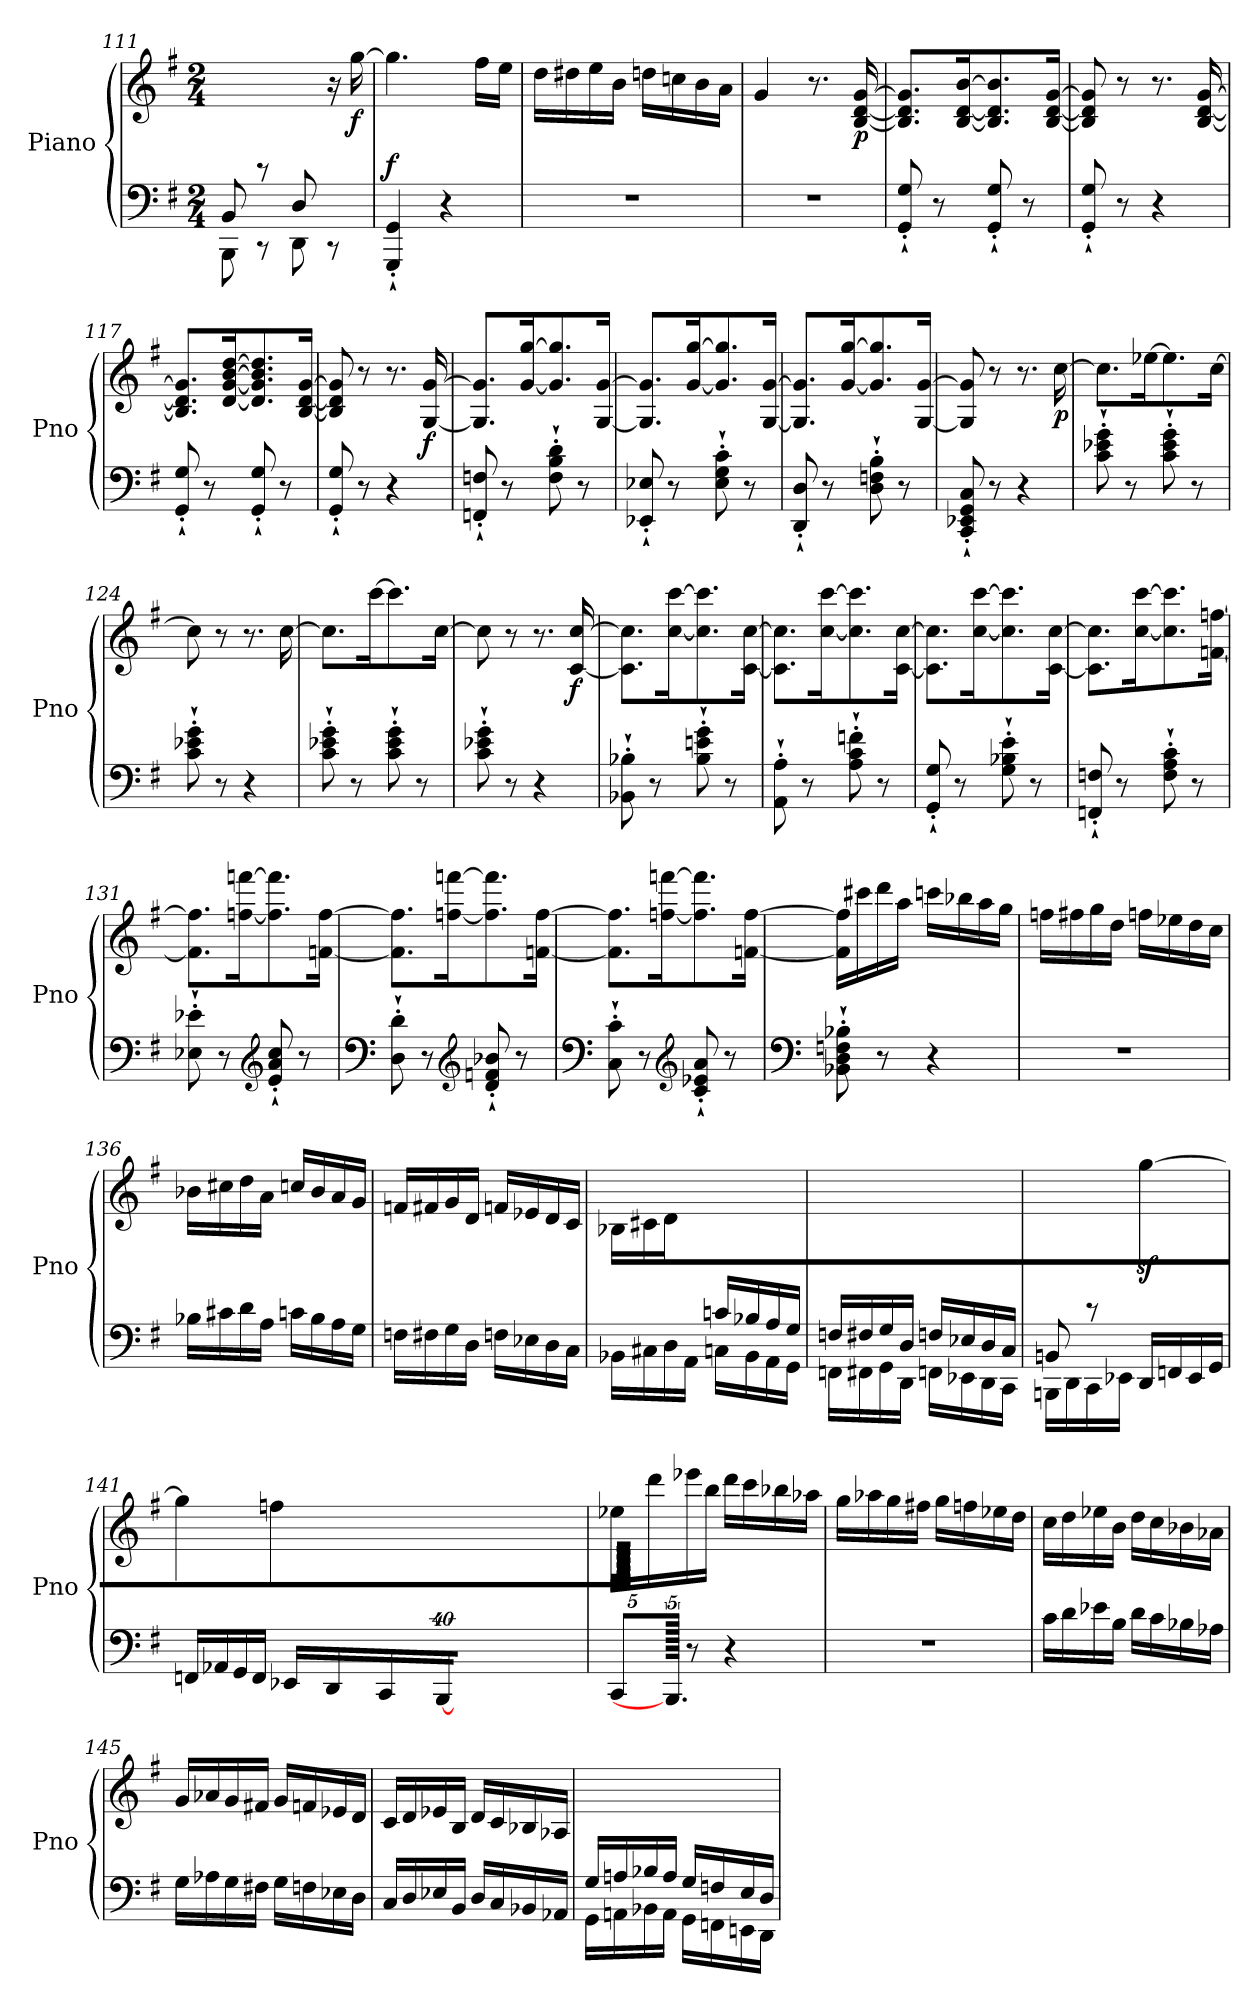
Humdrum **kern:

**kern	**kern	**dynam
*part1	*part1	*part1
*staff2	*staff1	*staff1/2
*I"Piano	*	*
*I'Pno	*	*
!!LO:LB:g=z
*clefF4	*clefG2	*
*k[f#]	*k[f#]	*
*M2/4	*M2/4	*
=111	=111	=111
*^	*	*
8BB/	8BBB\	8ryy	.
8ryy	8rCC	8rGG	.
8D/	8DD\	8ryy	.
8ryy	8rCC	16r	.
!	!	!	!LO:DY:b
.	.	[16gg\	f
*v	*v	*	*
=112	=112	=112
!	!	!LO:DY:a=2
4GGG/'` 4GG/'`	4.gg\]	f
4r	.	.
.	16ff#\LL	.
.	16ee\JJ	.
=113	=113	=113
2r	16dd\LL	.
.	16dd#X\	.
.	16ee\	.
.	16b\JJ	.
.	16ddn\LL	.
.	16ccn\	.
.	16b\	.
.	16a\JJ	.
!!LO:PB:g=z
=114	=114	=114
2r	4g/	.
.	8.r	.
!	!	!LO:DY:b
.	[16B/ [16d/ [16g/	p
=115	=115	=115
8GG/'` 8G/'`	8.B/] 8.d/] 8.g/]L	.
8r	.	.
.	[16B/ [16d/ [16b/K	.
8GG/'` 8G/'`	8.B/] 8.d/] 8.b/]	.
8r	.	.
.	[16B/ [16d/ [16g/Jk	.
=116	=116	=116
8GG/'` 8G/'`	8B/] 8d/] 8g/]	.
8r	8r	.
4r	8.r	.
.	[16B/ [16d/ [16g/	.
=117	=117	=117
8GG/'` 8G/'`	8.B/] 8.d/] 8.g/]L	.
8r	.	.
.	[16d/ [16g/ [16b/ [16dd/K	.
8GG/'` 8G/'`	8.d/] 8.g/] 8.b/] 8.dd/]	.
8r	.	.
.	[16B/ [16d/ [16g/Jk	.
=118	=118	=118
8GG/'` 8G/'`	8B/] 8d/] 8g/]	.
8r	8r	.
4r	8.r	.
!	!	!LO:DY:b
.	[16G/ [16g/	f
=119	=119	=119
8FFn/'` 8Fn/'`	8.G/] 8.g/]L	.
8r	.	.
.	[16g/ [16gg/K	.
8F\'` 8B\'` 8d\'`	8.g/] 8.gg/]	.
8r	.	.
.	[16G/ [16g/Jk	.
=120	=120	=120
8EE-X/'` 8E-X/'`	8.G/] 8.g/]L	.
8r	.	.
.	[16g/ [16gg/K	.
8E-\'` 8G\'` 8c\'`	8.g/] 8.gg/]	.
8r	.	.
.	[16G/ [16g/Jk	.
!!LO:LB:g=z
=121	=121	=121
8DD/'` 8D/'`	8.G/] 8.g/]L	.
8r	.	.
.	[16g/ [16gg/K	.
8D\'` 8Fn\'` 8B\'`	8.g/] 8.gg/]	.
8r	.	.
.	[16G/ [16g/Jk	.
!!LO:LB:g=z
=122	=122	=122
8CC/'` 8EE-X/'` 8GG/'` 8C/'`	8G/] 8g/]	.
8r	8r	.
4r	8.r	.
!	!	!LO:DY:b
.	[16cc\	p
=123	=123	=123
8c\'` 8e-X\'` 8g\'`	8.cc\L]	.
8r	.	.
.	[16ee-X\K	.
8c\'` 8e-\'` 8g\'`	8.ee-\]	.
8r	.	.
.	[16cc\Jk	.
=124	=124	=124
8c\'` 8e-X\'` 8g\'`	8cc\]	.
8r	8r	.
4r	8.r	.
.	[16cc\	.
=125	=125	=125
8c\'` 8e-X\'` 8g\'`	8.cc\L]	.
8r	.	.
.	[16ccc\K	.
8c\'` 8e-\'` 8g\'`	8.ccc\]	.
8r	.	.
.	[16cc\Jk	.
=126	=126	=126
8c\'` 8e-X\'` 8g\'`	8cc\]	.
8r	8r	.
4r	8.r	.
!	!	!LO:DY:b
.	[16c/ [16cc/	f
=127	=127	=127
8BB-X\'` 8B-X\'`	8.c\] 8.cc\]L	.
8r	.	.
.	[16cc\ [16ccc\K	.
8B-\'` 8en\'` 8g\'`	8.cc\] 8.ccc\]	.
8r	.	.
.	[16c\ [16cc\Jk	.
=128	=128	=128
8AA\'` 8A\'`	8.c\] 8.cc\]L	.
8r	.	.
.	[16cc\ [16ccc\K	.
8A\'` 8c\'` 8fn\'`	8.cc\] 8.ccc\]	.
8r	.	.
.	[16c\ [16cc\Jk	.
!!LO:LB:g=z
=129	=129	=129
8GG/'` 8G/'`	8.c\] 8.cc\]L	.
8r	.	.
.	[16cc\ [16ccc\K	.
8G\'` 8B-X\'` 8e\'`	8.cc\] 8.ccc\]	.
8r	.	.
.	[16c\ [16cc\Jk	.
!!LO:LB:g=z
=130	=130	=130
8FFn/'` 8Fn/'`	8.c\] 8.cc\]L	.
8r	.	.
.	[16cc\ [16ccc\K	.
8F\'` 8A\'` 8c\'`	8.cc\] 8.ccc\]	.
8r	.	.
.	[16fn\ [16ffn\Jk	.
=131	=131	=131
8E-X\'` 8e-X\'`	8.f\] 8.ff\]L	.
8r	.	.
.	[16ffn\ [16fffn\K	.
*clefG2	*	*
8e-/'` 8a/'` 8cc/'`	8.ff\] 8.fff\]	.
8r	.	.
.	[16fn\ [16ff\Jk	.
=132	=132	=132
*clefF4	*	*
8D\'` 8d\'`	8.f\] 8.ff\]L	.
8r	.	.
.	[16ffn\ [16fffn\K	.
*clefG2	*	*
8d/'` 8fn/'` 8b-X/'`	8.ff\] 8.fff\]	.
8r	.	.
.	[16fn\ [16ff\Jk	.
=133	=133	=133
*clefF4	*	*
8C\'` 8c\'`	8.f\] 8.ff\]L	.
8r	.	.
.	[16ffn\ [16fffn\K	.
*clefG2	*	*
8c/'` 8e-X/'` 8a/'`	8.ff\] 8.fff\]	.
8r	.	.
.	[16fn\ [16ff\Jk	.
!!LO:PB:g=z
=134	=134	=134
*clefF4	*	*
8BB-X\'` 8D\'` 8Fn\'` 8B-X\'`	16f\] 16ff\]LL	.
.	16ccc#X\	.
8r	16ddd\	.
.	16aa\JJ	.
4r	16cccn\LL	.
.	16bb-X\	.
.	16aa\	.
.	16gg\JJ	.
!!LO:LB:g=z
=135	=135	=135
2r	16ffn\LL	.
.	16ff#X\	.
.	16gg\	.
.	16dd\JJ	.
.	16ffn\LL	.
.	16ee-X\	.
.	16dd\	.
.	16cc\JJ	.
=136	=136	=136
16B-X\LL	16b-X\LL	.
16c#X\	16cc#X\	.
16d\	16dd\	.
16A\JJ	16a\JJ	.
16cn\LL	16ccn/LL	.
16B-\	16b-/	.
16A\	16a/	.
16G\JJ	16g/JJ	.
=137	=137	=137
16Fn\LL	16fn/LL	.
16F#X\	16f#X/	.
16G\	16g/	.
16D\JJ	16d/JJ	.
16Fn\LL	16fn/LL	.
16E-X\	16e-X/	.
16D\	16d/	.
16C\JJ	16c/JJ	.
=138	=138	=138
*^	*	*
8.ryy	16BB-X\LL	16B-X\LL	.
.	16C#X\	16c#X\	.
.	16D\	16d\	.
16A/JJ	16AA\JJ	4ryy	.
16cn/LL	16Cn\LL	.	.
16B-/	16BB-\	.	.
16A/	16AA\	.	.
16G/JJ	16GG\JJ	16ryy	.
!!LO:LB:g=z
=139	=139	=139	=139
16Fn/LL	16FFn\LL	2ryy	.
16F#X/	16FF#X\	.	.
16G/	16GG\	.	.
16D/JJ	16DD\JJ	.	.
16Fn/LL	16FFn\LL	.	.
16E-X/	16EE-X\	.	.
16D/	16DD\	.	.
16C/JJ	16CC\JJ	.	.
!!LO:PB:g=z
=140	=140	=140	=140
8BBn/	16BBBn\LL	8ryy	.
.	16DD\	.	.
4.ryy	16CC\	8rAAA	.
.	16EE-X\JJ	.	.
.	16DD/LL	[4ggz<\	.
.	16FFn/	.	.
.	16EE-/	.	.
.	16GG/JJ	.	.
=141	=141	=141	=141
!LO:N:vis=256	!	!	!
*v	*v	*^	*
320.ryy	4gg\]	4ryy	.
16FFn/LL	.	.	.
16AA-X/	.	.	.
16GG/	.	.	.
16FF/JJ	.	.	.
*	*	*Xtuplet	*
.	4ffn\	40ffLLLyy	.
16EE-X/LL	.	.	.
.	.	40ggyy	.
.	.	40ffyy	.
16DD/	.	.	.
.	.	40ggyy	.
.	.	40ffyy	.
.	.	40ggyy	.
16CC/	.	.	.
.	.	96..ffLyy	.
.	.	96..ggyy	.
.	.	[384%5ffJyy	.
[640%37BBB/JJ	.	.	.
.	.	192ffJyy]	.
*	*	*tuplet	*
*	*	*Xbrackettup	*
.	.	40ee-Xyy	.
.	.	[640%13ffJJJyy	.
320.ryy	64ryy	64ryy	.
!LO:N:vis=128	!	!	!
160..ryy	.	.	.
*	*v	*v	*
=142	=142	=142
8CC/	16ee-X\LL	.
.	320.ffJJJyy]	.
.	16ddd\	.
320.BBB/JJ]	.	.
8r	16eee-X\	.
.	16bb\JJ	.
4r	16ddd\LL	.
.	16ccc\	.
.	16bb-X\	.
.	16aa-X\JJ	.
!!LO:LB:g=z
=143	=143	=143
2r	16gg\LL	.
.	16aa-X\	.
.	16gg\	.
.	16ff#X\JJ	.
.	16gg\LL	.
.	16ffn\	.
.	16ee-X\	.
.	16dd\JJ	.
!!LO:LB:g=z
=144	=144	=144
16c\LL	16cc\LL	.
16d\	16dd\	.
16e-X\	16ee-X\	.
16B\JJ	16b\JJ	.
16d\LL	16dd\LL	.
16c\	16cc\	.
16B-X\	16b-X\	.
16A-X\JJ	16a-X\JJ	.
=145	=145	=145
16G\LL	16g/LL	.
16A-X\	16a-X/	.
16G\	16g/	.
16F#X\JJ	16f#X/JJ	.
16G\LL	16g/LL	.
16Fn\	16fn/	.
16E-X\	16e-X/	.
16D\JJ	16d/JJ	.
=146	=146	=146
16C/LL	16c/LL	.
16D/	16d/	.
16E-X/	16e-X/	.
16BB/JJ	16B/JJ	.
16D/LL	16d/LL	.
16C/	16c/	.
16BB-X/	16B-X/	.
16AA-X/JJ	16A-X/JJ	.
=147	=147	=147
*^	*	*
16G/LL	16GG\LL	2ryy	.
16An/	16AAn\	.	.
16B-X/	16BB-X\	.	.
16A/JJ	16AA\JJ	.	.
16G/LL	16GG\LL	.	.
16Fn/	16FFn\	.	.
16E/	16EEn\	.	.
16D/JJ	16DD\JJ	.	.
*v	*v	*	*
=	=	=
*-	*-	*-
